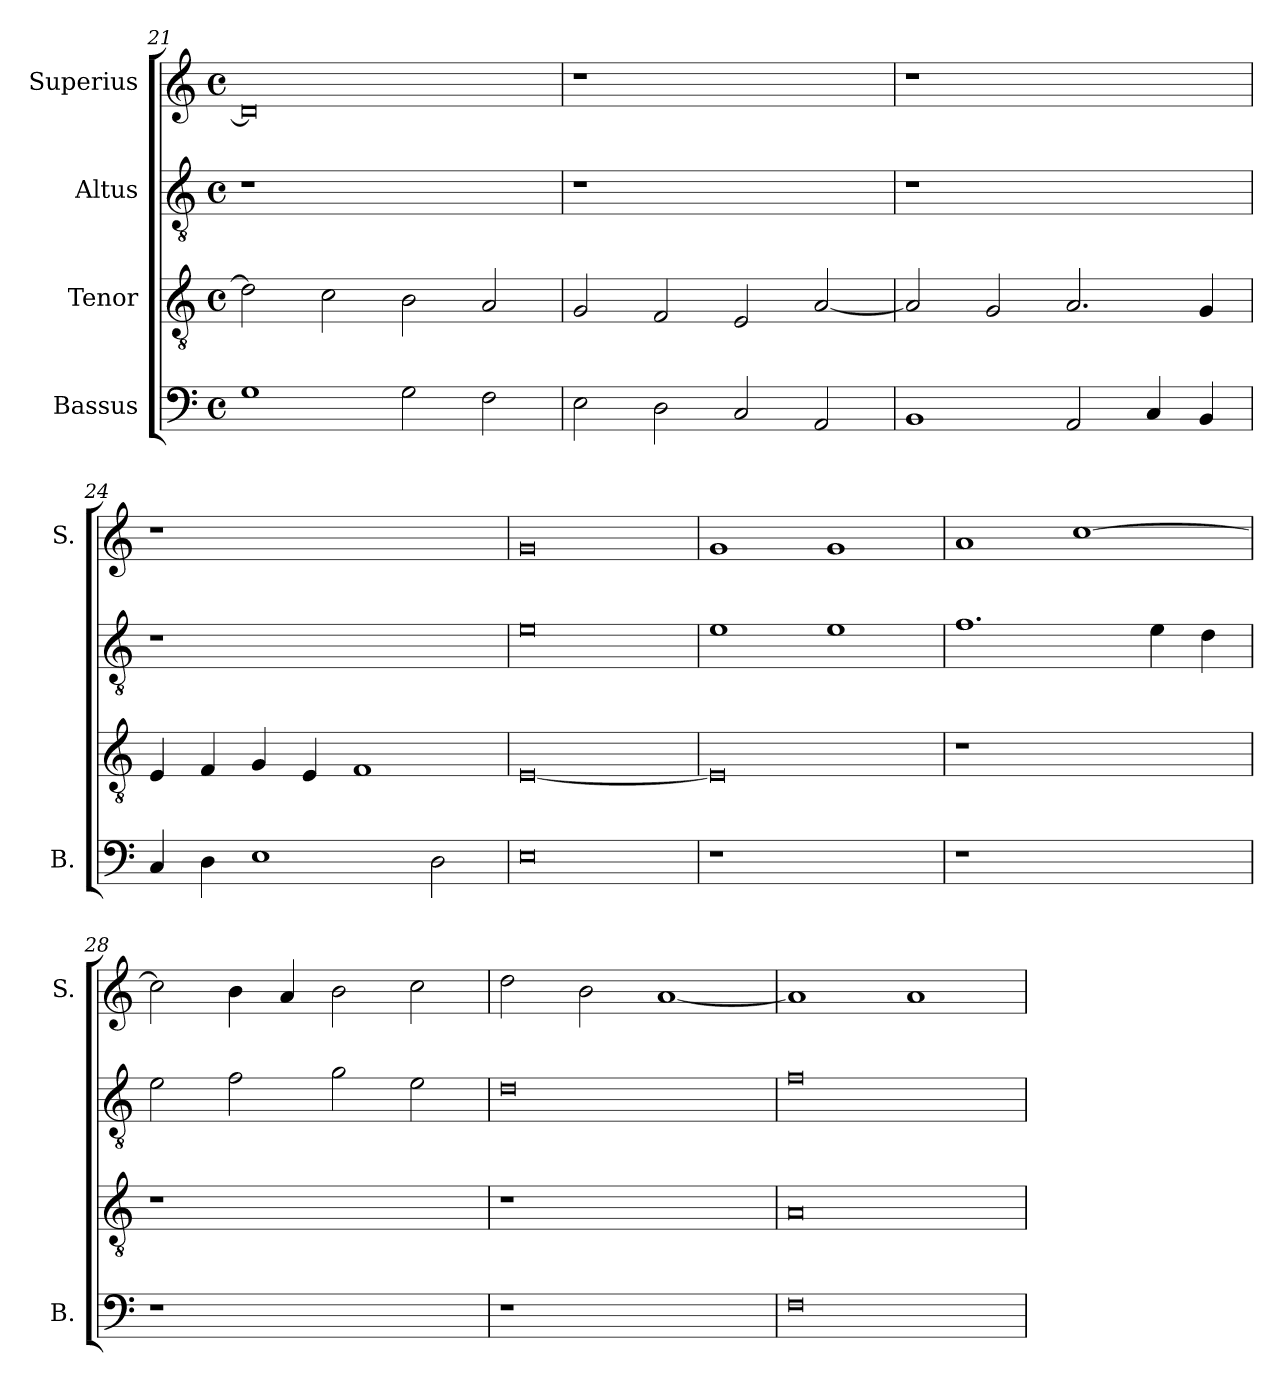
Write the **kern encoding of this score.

**kern	**kern	**kern	**kern
*part4	*part3	*part2	*part1
*staff4	*staff3	*staff2	*staff1
*I"Bassus	*I"Tenor	*I"Altus	*I"Superius
*I'B.	*	*	*I'S.
*clefF4	*clefGv2	*clefGv2	*clefG2
*	*ITrd7c12	*ITrd7c12	*
*k[]	*k[]	*k[]	*k[]
*C:	*C:	*C:	*C:
*M4/4	*M4/4	*M4/4	*M4/4
*met(c)	*met(c)	*met(c)	*met(c)
=21	=21	=21	=21
!	!	!LO:N:vis=1	!
1Gi	2Di\]	1r	0di]
.	2Ci\	.	.
2Gi\	2BBi\	1ryy	.
2Fi\	2AAi/	.	.
!!LO:LB:g=z
=22	=22	=22	=22
!	!	!LO:N:vis=1	!LO:N:vis=1
2Ei\	2GGi/	1r	1r
2Di\	2FFi/	.	.
2Ci/	2EEi/	1ryy	1ryy
2AAi/	[<2AAi/	.	.
=23	=23	=23	=23
!	!	!LO:N:vis=1	!LO:N:vis=1
1BBi	2AAi/]	1r	1r
.	2GGi/	.	.
2AAi/	2.AAi/	1ryy	1ryy
4Ci/	.	.	.
4BBi/	4GGi/	.	.
=24	=24	=24	=24
!	!	!LO:N:vis=1	!LO:N:vis=1
4Ci/	4EEi/	1r	1r
4Di\	4FFi/	.	.
1Ei	4GGi/	.	.
.	4EEi/	.	.
.	1FFi	1ryy	1ryy
2Di\	.	.	.
=25	=25	=25	=25
0Ei	[<0EEi	0Ei	0gi
=26	=26	=26	=26
!LO:N:vis=1	!	!	!
1r	0EEi]	1Ei	1gi
1ryy	.	1Ei	1gi
=27	=27	=27	=27
!LO:N:vis=1	!LO:N:vis=1	!	!
1r	1r	1.Fi	1ai
1ryy	1ryy	.	[>1cci
.	.	4Ei\	.
.	.	4Di\	.
!!LO:LB:g=z
=28	=28	=28	=28
!LO:N:vis=1	!LO:N:vis=1	!	!
1r	1r	2Ei\	2cci\]
.	.	2Fi\	4bi\
.	.	.	4ai/
1ryy	1ryy	2Gi\	2bi\
.	.	2Ei\	2cci\
=29	=29	=29	=29
!LO:N:vis=1	!LO:N:vis=1	!	!
1r	1r	0Di	2ddi\
.	.	.	2bi\
1ryy	1ryy	.	[<1ai
=30	=30	=30	=30
0Fi	0AAi	0Fi	1ai]
.	.	.	1ai
=	=	=	=
*-	*-	*-	*-
